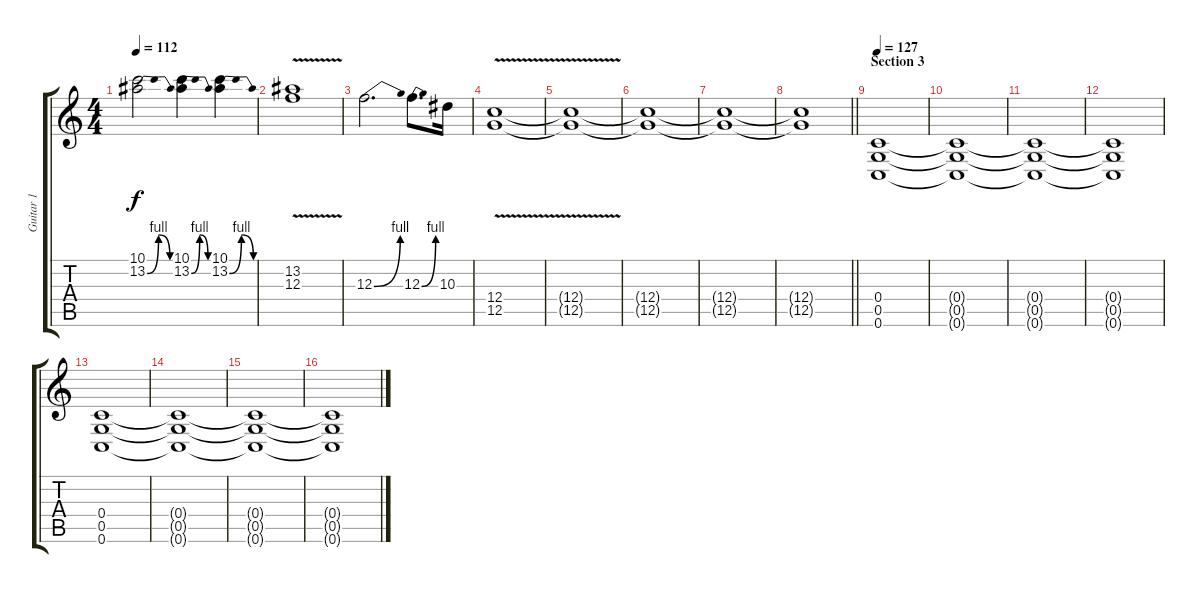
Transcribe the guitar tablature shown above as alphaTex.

\track ("Guitar 1" "Guitar 1") {instrument overdrivenguitar}
\staff {score tabs}
\tuning (D4 A3 F3 C3 G2 C2) {hide}
\ts (4 4)
\tempo 112
\clef g2
\ks c
(10.1 13.2{be (bendrelease 0 0 15 4 45 4 60 0)}).2{dy f} (10.1 13.2{be (bendrelease 0 0 15 4 45 4 60 0)}).4 (10.1 13.2{be (bendrelease 0 0 15 4 45 4 60 0)}).4 |
(13.2 12.3{v}).1 |
12.3{be (bend 0 0 60 4)}.2{d} 12.3{be (bend 0 0 60 4)}.8{d} 10.3.16 |
(12.4{v} 12.5{v}).1 |
(12.4{t} 12.5{t}).1 |
(12.4{t} 12.5{t}).1 |
(12.4{t} 12.5{t}).1 |
\barLineRight lightlight
(12.4{t} 12.5{t}).1 |
\section ("" "Section 3")
\tempo 127
(0.4 0.5 0.6).1 |
(0.4{t} 0.5{t} 0.6{t}).1 |
(0.4{t} 0.5{t} 0.6{t}).1 |
(0.4{t} 0.5{t} 0.6{t}).1 |
(0.4 0.5 0.6).1 |
(0.4{t} 0.5{t} 0.6{t}).1 |
(0.4{t} 0.5{t} 0.6{t}).1 |
(0.4{t} 0.5{t} 0.6{t}).1
